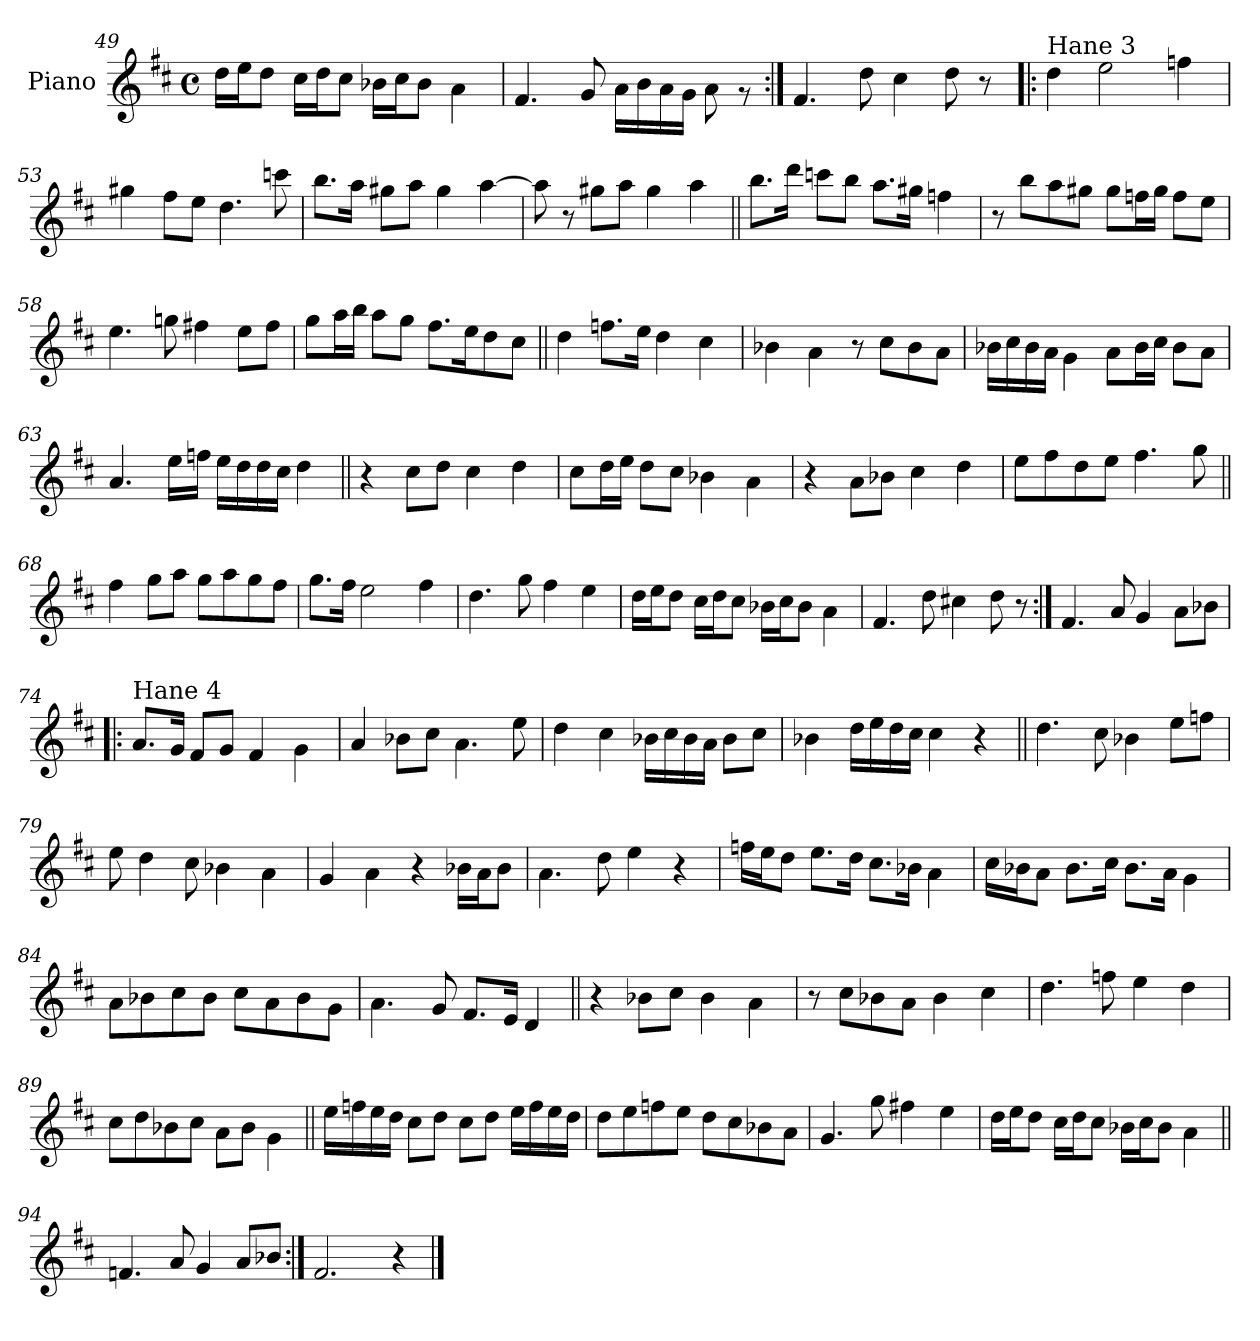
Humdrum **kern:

**kern
*part1
*staff1
*I"Piano
*I'Pno.
!!LO:LB:g=z
*clefG2
*k[f#c#]
*M4/4
*met(c)
=49
16dd\LL
16ee\J
8dd\J
16cc#\LL
16dd\J
8cc#\J
16b-X\LL
16cc#\J
8b-\J
4a\
=50
4.f#/
8g/
16a\LL
16b\
16a\
16g\JJ
8a\
8rg
=51:|!
4.f#/
8dd\
4cc#\
8dd\
8r
!!LO:LB:g=z
=52!|:
!LO:TX:a:t=Hane 3
4dd\
2ee\
4ffn\
=53
4gg#X\
8ff#\L
8ee\J
4.dd\
8cccn\
=54
8.bb\L
16aa\Jk
8gg#X\L
8aa\J
4gg#\
[4aa\
=55
8aa\]
8r
8gg#X\L
8aa\J
4gg#\
4aa\
!!LO:LB:g=z
=56||
8.bb\L
16ddd\Jk
8cccn\L
8bb\J
8.aa\L
16gg#X\Jk
4ffn\
=57
8r
8bb\L
8aa\
8gg#X\J
8gg#\L
16ffn\L
16gg#\JJ
8ff\L
8ee\J
=58
4.ee\
8ggn\
4ff#X\
8ee\L
8ff#\J
!!LO:LB:g=z
=59
8gg\L
16aa\L
16bb\JJ
8aa\L
8gg\J
8.ff#\L
16ee\K
8dd\
8cc#\J
=60||
4dd\
8.ffn\L
16ee\Jk
4dd\
4cc#\
=61
4b-X\
4a\
8r
8cc#\L
8b-\
8a\J
=62
16b-X\LL
16cc#\
16b-\
16a\JJ
4g\
8a\L
16b-\L
16cc#\JJ
8b-\L
8a\J
!!LO:LB:g=z
=63
4.a/
16ee\LL
16ffn\JJ
16ee\LL
16dd\
16dd\
16cc#\JJ
4dd\
=64||
4r
8cc#\L
8dd\J
4cc#\
4dd\
=65
8cc#\L
16dd\L
16ee\JJ
8dd\L
8cc#\J
4b-X\
4a\
=66
4r
8a\L
8b-X\J
4cc#\
4dd\
!!LO:LB:g=z
=67
8ee\L
8ff#\
8dd\
8ee\J
4.ff#\
8gg\
=68||
4ff#\
8gg\L
8aa\J
8gg\L
8aa\
8gg\
8ff#\J
=69
8.gg\L
16ff#\Jk
2ee\
4ff#\
=70
4.dd\
8gg\
4ff#\
4ee\
!!LO:LB:g=z
=71
16dd\LL
16ee\J
8dd\J
16cc#\LL
16dd\J
8cc#\J
16b-X\LL
16cc#\J
8b-\J
4a\
=72
4.f#/
8dd\
4cc#X\
8dd\
8r
=73:|!
4.f#/
8a/
4g/
8a\L
8b-X\J
=74!|:
!LO:TX:a:t=Hane 4
8.a/L
16g/Jk
8f#/L
8g/J
4f#/
4g\
!!LO:LB:g=z
=75
4a/
8b-X\L
8cc#\J
4.a\
8ee\
=76
4dd\
4cc#\
16b-X\LL
16cc#\
16b-\
16a\JJ
8b-\L
8cc#\J
=77
4b-X\
16dd\LL
16ee\
16dd\
16cc#\JJ
4cc#\
4r
!!LO:PB:g=z
=78||
4.dd\
8cc#\
4b-X\
8ee\L
8ffn\J
=79
8ee\
4dd\
8cc#\
4b-X\
4a\
=80
4g/
4a\
4r
16b-X\LL
16a\J
8b-\J
=81
4.a\
8dd\
4ee\
4r
!!LO:LB:g=z
=82
16ffn\LL
16ee\J
8dd\J
8.ee\L
16dd\Jk
8.cc#\L
16b-X\Jk
4a\
=83
16cc#\LL
16b-X\J
8a\J
8.b-\L
16cc#\Jk
8.b-\L
16a\Jk
4g\
=84
8a\L
8b-X\
8cc#\
8b-\J
8cc#\L
8a\
8b-\
8g\J
!!LO:LB:g=z
=85
4.a\
8g/
8.f#/L
16e/Jk
4d/
=86||
4r
8b-X\L
8cc#\J
4b-\
4a\
=87
8r
8cc#\L
8b-X\
8a\J
4b-\
4cc#\
=88
4.dd\
8ffn\
4ee\
4dd\
!!LO:LB:g=z
=89
8cc#\L
8dd\
8b-X\
8cc#\J
8a\L
8b-\J
4g\
=90||
16ee\LL
16ffn\
16ee\
16dd\JJ
8cc#\L
8dd\J
8cc#\L
8dd\J
16ee\LL
16ff\
16ee\
16dd\JJ
=91
8dd\L
8ee\
8ffn\
8ee\J
8dd\L
8cc#\
8b-X\
8a\J
!!LO:LB:g=z
=92
4.g/
8gg\
4ff#X\
4ee\
=93
16dd\LL
16ee\J
8dd\J
16cc#\LL
16dd\J
8cc#\J
16b-X\LL
16cc#\J
8b-\J
4a\
=94||
4.fn/
8a/
4g/
8a/L
8b-X/J
=95:|!
2.f#/
4r
==
*-
